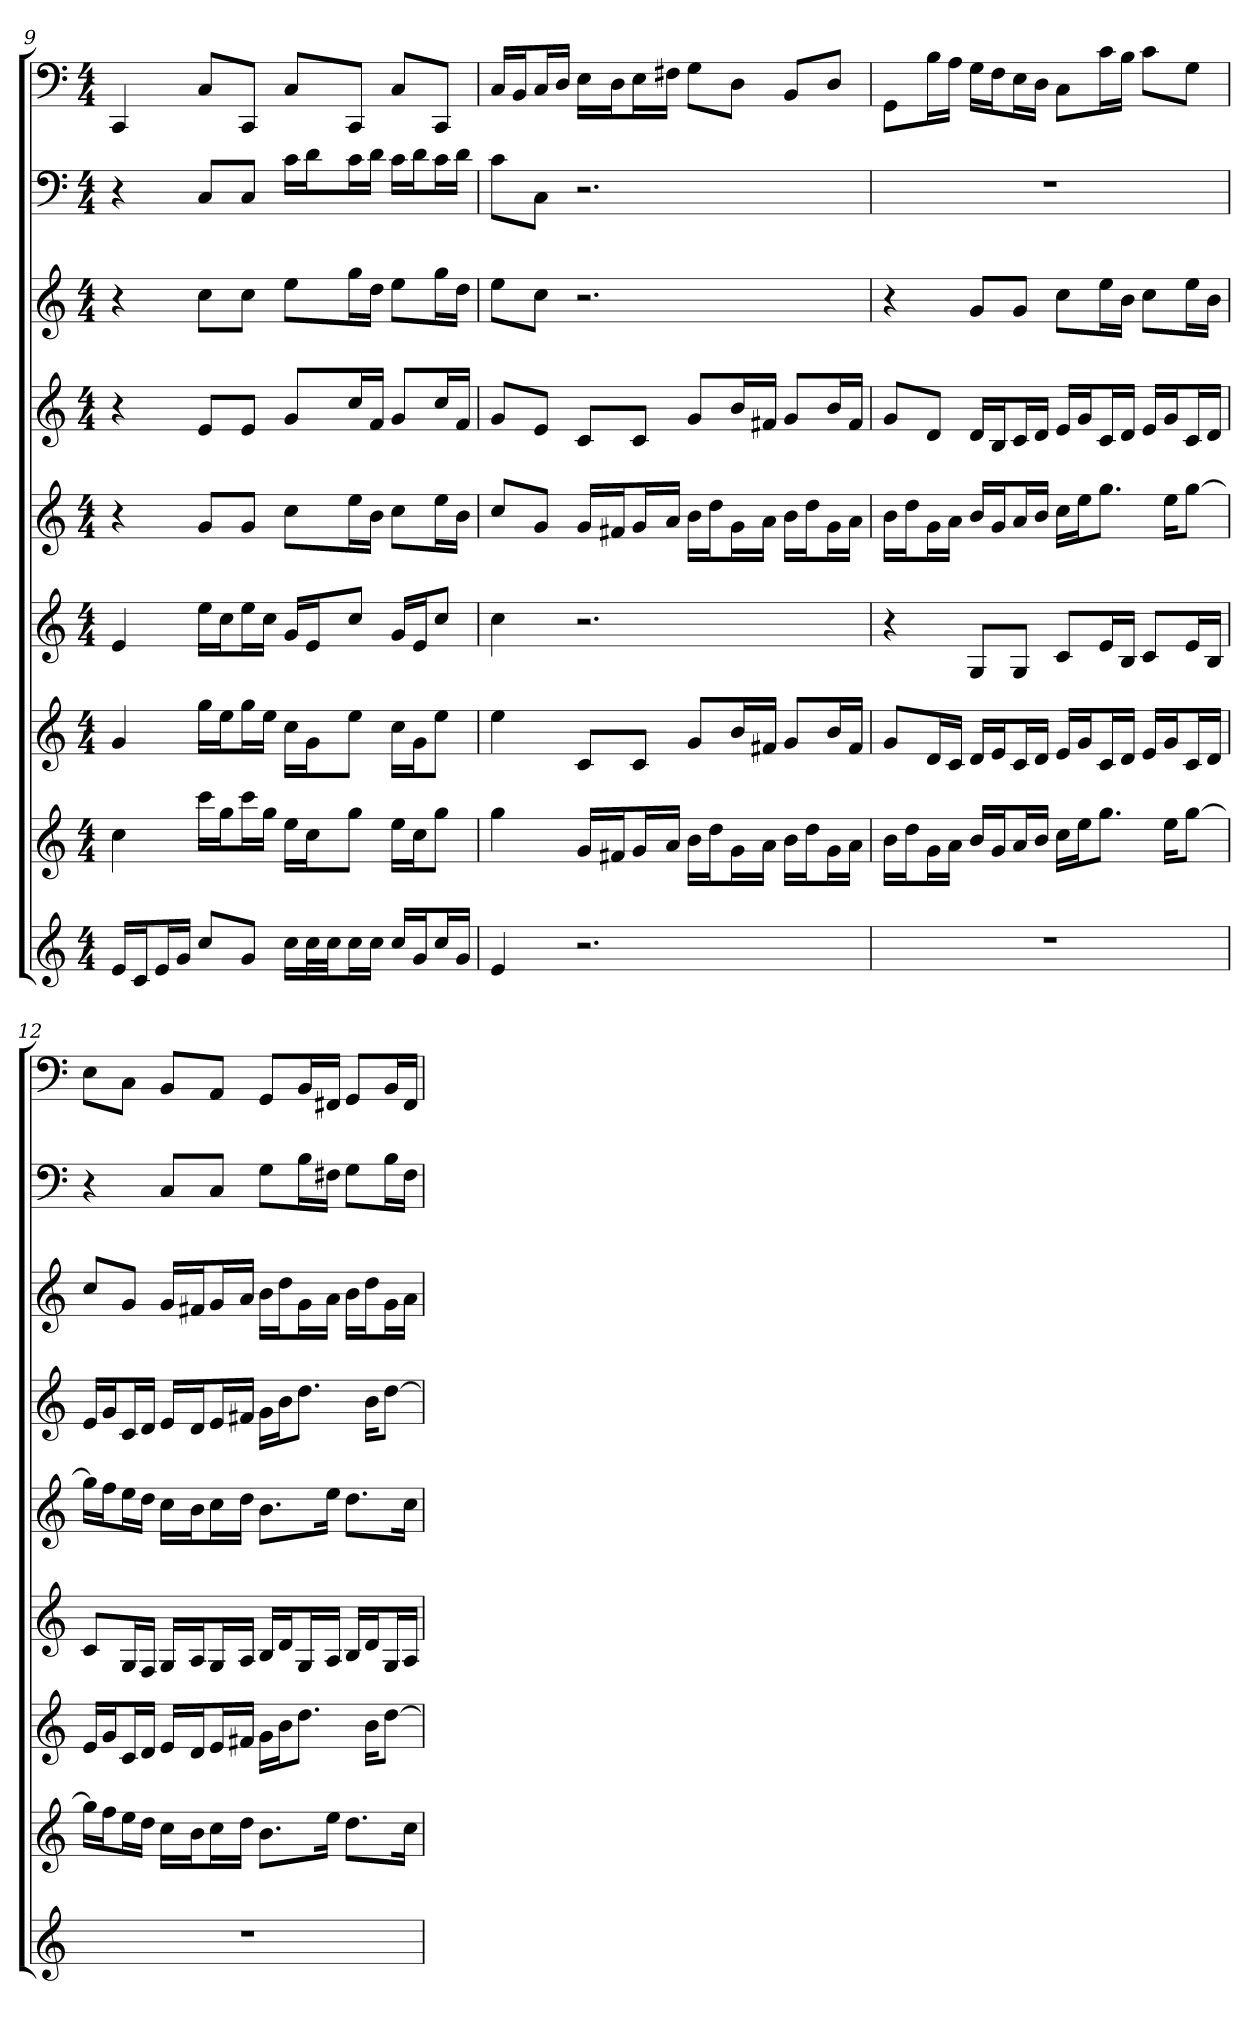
**kern	**kern	**kern	**kern	**kern	**kern	**kern	**kern	**kern
*part9	*part8	*part7	*part6	*part5	*part4	*part3	*part2	*part1
*staff9	*staff8	*staff7	*staff6	*staff5	*staff4	*staff3	*staff2	*staff1
*k[]	*k[]	*k[]	*k[]	*k[]	*k[]	*k[]	*k[]	*k[]
*C:	*C:	*C:	*C:	*C:	*C:	*C:	*C:	*C:
*M4/4	*M4/4	*M4/4	*M4/4	*M4/4	*M4/4	*M4/4	*M4/4	*M4/4
=9	=9	=9	=9	=9	=9	=9	=9	=9
16eLL	4cc	4g	4e	4r	4r	4r	4r	4CC
16cJ	.	.	.	.	.	.	.	.
16eL	.	.	.	.	.	.	.	.
16gJJ	.	.	.	.	.	.	.	.
8ccL	16cccLL	16ggLL	16eeLL	8gL	8eL	8ccL	8CL	8CL
.	16ggJ	16eeJ	16ccJ	.	.	.	.	.
8gJ	16cccL	16ggL	16eeL	8gJ	8eJ	8ccJ	8CJ	8CCJ
.	16ggJJ	16eeJJ	16ccJJ	.	.	.	.	.
16ccLL	16eeLL	16ccLL	16gLL	8ccL	8gL	8eeL	16cLL	8CL
32ccL	16ccJ	16gJ	16eJ	.	.	.	16dJ	.
32ccJJ	.	.	.	.	.	.	.	.
16ccL	8ggJ	8eeJ	8ccJ	16eeL	16ccL	16ggL	16cL	8CCJ
16ccJJ	.	.	.	16bJJ	16fJJ	16ddJJ	16dJJ	.
16ccLL	16eeLL	16ccLL	16gLL	8ccL	8gL	8eeL	16cLL	8CL
16gJ	16ccJ	16gJ	16eJ	.	.	.	16dJ	.
16ccL	8ggJ	8eeJ	8ccJ	16eeL	16ccL	16ggL	16cL	8CCJ
16gJJ	.	.	.	16bJJ	16fJJ	16ddJJ	16dJJ	.
=10	=10	=10	=10	=10	=10	=10	=10	=10
4e	4gg	4ee	4cc	8ccL	8gL	8eeL	8cL	16CLL
.	.	.	.	.	.	.	.	16BBJ
.	.	.	.	8gJ	8eJ	8ccJ	8CJ	16CL
.	.	.	.	.	.	.	.	16DJJ
2.r	16gLL	8cL	2.r	16gLL	8cL	2.r	2.r	16ELL
.	16f#XJ	.	.	16f#XJ	.	.	.	16DJ
.	16gL	8cJ	.	16gL	8cJ	.	.	16EL
.	16aJJ	.	.	16aJJ	.	.	.	16F#XJJ
.	16bLL	8gL	.	16bLL	8gL	.	.	8GL
.	16ddJ	.	.	16ddJ	.	.	.	.
.	16gL	16bL	.	16gL	16bL	.	.	8DJ
.	16aJJ	16f#XJJ	.	16aJJ	16f#XJJ	.	.	.
.	16bLL	8gL	.	16bLL	8gL	.	.	8BBL
.	16ddJ	.	.	16ddJ	.	.	.	.
.	16gL	16bL	.	16gL	16bL	.	.	8DJ
.	16aJJ	16f#JJ	.	16aJJ	16f#JJ	.	.	.
=11	=11	=11	=11	=11	=11	=11	=11	=11
1r	16bLL	8gL	4r	16bLL	8gL	4r	1r	8GGL
.	16ddJ	.	.	16ddJ	.	.	.	.
.	16gL	16dL	.	16gL	8dJ	.	.	16BL
.	16aJJ	16cJJ	.	16aJJ	.	.	.	16AJJ
.	16bLL	16dLL	8GL	16bLL	16dLL	8gL	.	16GLL
.	16gJ	16eJ	.	16gJ	16BJ	.	.	16FJ
.	16aL	16cL	8GJ	16aL	16cL	8gJ	.	16EL
.	16bJJ	16dJJ	.	16bJJ	16dJJ	.	.	16DJJ
.	16ccLL	16eLL	8cL	16ccLL	16eLL	8ccL	.	8CL
.	16eeJ	16gJ	.	16eeJ	16gJ	.	.	.
.	8.ggJ	16cL	16eL	8.ggJ	16cL	16eeL	.	16cL
.	.	16dJJ	16BJJ	.	16dJJ	16bJJ	.	16BJJ
.	.	16eLL	8cL	.	16eLL	8ccL	.	8cL
.	16eeKL	16gJ	.	16eeKL	16gJ	.	.	.
.	[8ggJ	16cL	16eL	[8ggJ	16cL	16eeL	.	8GJ
.	.	16dJJ	16BJJ	.	16dJJ	16bJJ	.	.
=12	=12	=12	=12	=12	=12	=12	=12	=12
1r	16ggLL]	16eLL	8cL	16ggLL]	16eLL	8ccL	4r	8EL
.	16ffJ	16gJ	.	16ffJ	16gJ	.	.	.
.	16eeL	16cL	16GL	16eeL	16cL	8gJ	.	8CJ
.	16ddJJ	16dJJ	16FJJ	16ddJJ	16dJJ	.	.	.
.	16ccLL	16eLL	16GLL	16ccLL	16eLL	16gLL	8CL	8BBL
.	16bJ	16dJ	16AJ	16bJ	16dJ	16f#XJ	.	.
.	16ccL	16eL	16GL	16ccL	16eL	16gL	8CJ	8AAJ
.	16ddJJ	16f#XJJ	16AJJ	16ddJJ	16f#XJJ	16aJJ	.	.
.	8.bL	16gLL	16BLL	8.bL	16gLL	16bLL	8GL	8GGL
.	.	16bJ	16dJ	.	16bJ	16ddJ	.	.
.	.	8.ddJ	16GL	.	8.ddJ	16gL	16BL	16BBL
.	16eeJk	.	16AJJ	16eeJk	.	16aJJ	16F#XJJ	16FF#XJJ
.	8.ddL	.	16BLL	8.ddL	.	16bLL	8GL	8GGL
.	.	16bKL	16dJ	.	16bKL	16ddJ	.	.
.	.	[8ddJ	16GL	.	[8ddJ	16gL	16BL	16BBL
.	16ccJk	.	16AJJ	16ccJk	.	16aJJ	16F#JJ	16FF#JJ
=	=	=	=	=	=	=	=	=
*-	*-	*-	*-	*-	*-	*-	*-	*-
